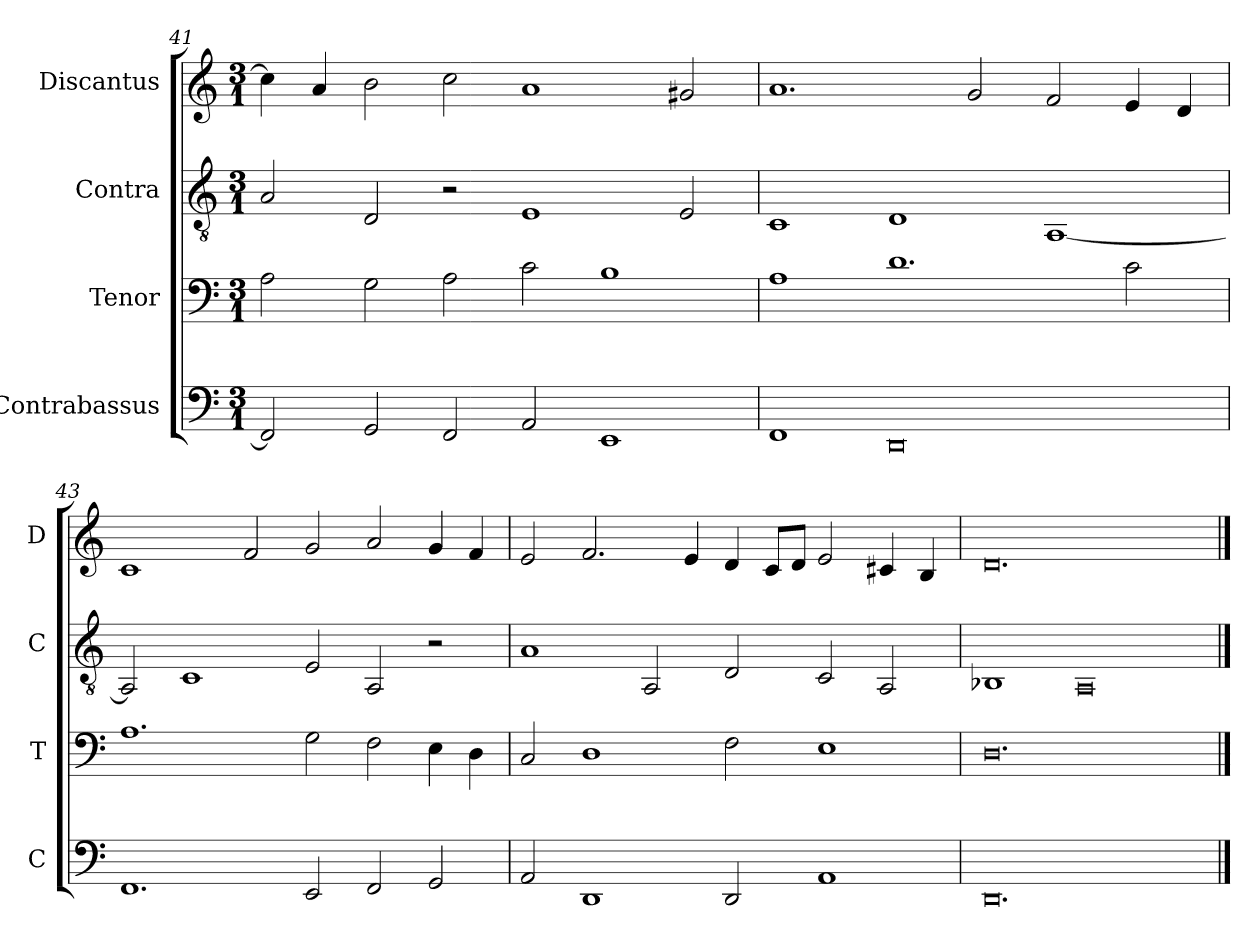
**kern	**kern	**kern	**kern
*part4	*part3	*part2	*part1
*staff4	*staff3	*staff2	*staff1
*I"Contrabassus	*I"Tenor	*I"Contra	*I"Discantus
*I'C	*I'T	*I'C	*I'D
*clefF4	*clefF4	*clefGv2	*clefG2
*k[]	*k[]	*k[]	*k[]
*M3/1	*M3/1	*M3/1	*M3/1
=41	=41	=41	=41
2FF/]	2A\	2A/	4cc\]
.	.	.	4a/
2GG/	2G\	2D/	2b\
2FF/	2A\	2r	2cc\
2AA/	2c\	1E	1a
1EE	1B	.	.
.	.	2E/	2g#X/
=42	=42	=42	=42
1FF	1A	1C	1.a
0DD	1.d	1D	.
.	.	.	2g/
.	.	[1AA	2f/
.	2c\	.	4e/
.	.	.	4d/
=43	=43	=43	=43
1.FF	1.A	2AA/]	1c
.	.	1C	.
.	.	.	2f/
2EE/	2G\	2E/	2g/
2FF/	2F\	2AA/	2a/
2GG/	4E\	2r	4g/
.	4D\	.	4f/
=44	=44	=44	=44
2AA/	2C/	1A	2e/
1DD	1D	.	2.f/
.	.	2AA/	.
.	.	.	4e/
2DD/	2F\	2D/	4d/
.	.	.	8c/L
.	.	.	8d/J
1AA	1E	2C/	2e/
.	.	2AA/	4c#X/
.	.	.	4B/
=45	=45	=45	=45
0.DD	0.D	1BB-X	0.d
.	.	0AA	.
==	==	==	==
*-	*-	*-	*-
